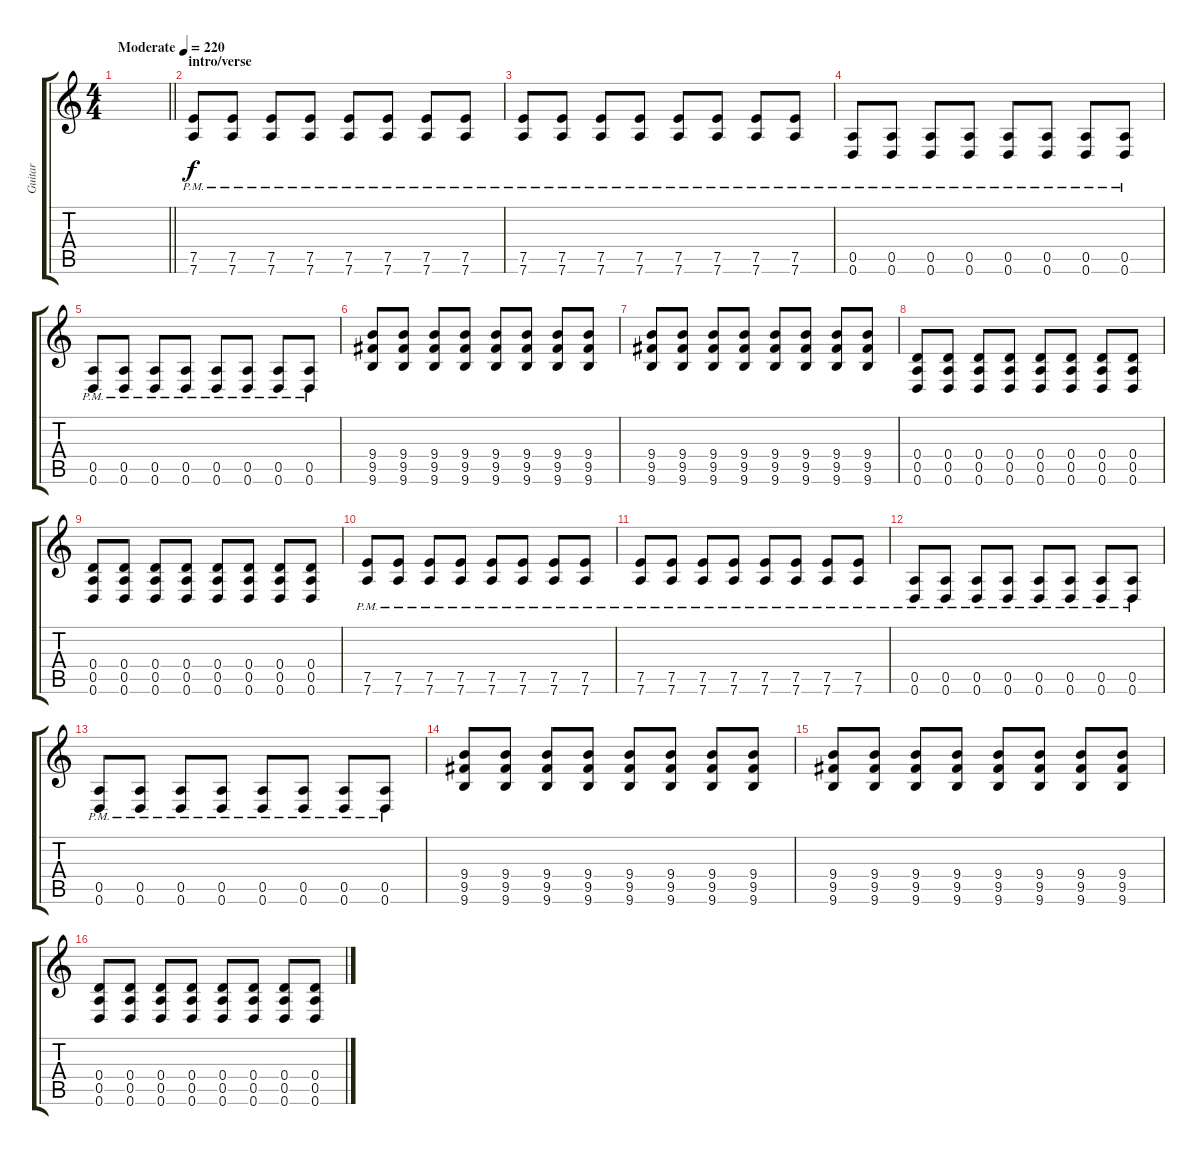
\track ("Guitar" "Guitar") {instrument distortionguitar}
\staff {score tabs}
\tuning (E4 B3 G3 D3 A2 D2) {hide}
\ts (4 4)
\tempo (220 "Moderate")
\clef g2
\barLineRight lightlight
\ks c
|
\section ("" "intro/verse")
(7.5{pm} 7.6{pm}).8 (7.5{pm} 7.6{pm}).8 (7.5{pm} 7.6{pm}).8 (7.5{pm} 7.6{pm}).8 (7.5{pm} 7.6{pm}).8 (7.5{pm} 7.6{pm}).8 (7.5{pm} 7.6{pm}).8 (7.5{pm} 7.6{pm}).8 |
(7.5{pm} 7.6{pm}).8 (7.5{pm} 7.6{pm}).8 (7.5{pm} 7.6{pm}).8 (7.5{pm} 7.6{pm}).8 (7.5{pm} 7.6{pm}).8 (7.5{pm} 7.6{pm}).8 (7.5{pm} 7.6{pm}).8 (7.5{pm} 7.6{pm}).8 |
(0.5{pm} 0.6{pm}).8 (0.5{pm} 0.6{pm}).8 (0.5{pm} 0.6{pm}).8 (0.5{pm} 0.6{pm}).8 (0.5{pm} 0.6{pm}).8 (0.5{pm} 0.6{pm}).8 (0.5{pm} 0.6{pm}).8 (0.5{pm} 0.6{pm}).8 |
(0.5{pm} 0.6{pm}).8 (0.5{pm} 0.6{pm}).8 (0.5{pm} 0.6{pm}).8 (0.5{pm} 0.6{pm}).8 (0.5{pm} 0.6{pm}).8 (0.5{pm} 0.6{pm}).8 (0.5{pm} 0.6{pm}).8 (0.5{pm} 0.6{pm}).8 |
(9.4 9.5 9.6).8 (9.4 9.5 9.6).8 (9.4 9.5 9.6).8 (9.4 9.5 9.6).8 (9.4 9.5 9.6).8 (9.4 9.5 9.6).8 (9.4 9.5 9.6).8 (9.4 9.5 9.6).8 |
(9.4 9.5 9.6).8 (9.4 9.5 9.6).8 (9.4 9.5 9.6).8 (9.4 9.5 9.6).8 (9.4 9.5 9.6).8 (9.4 9.5 9.6).8 (9.4 9.5 9.6).8 (9.4 9.5 9.6).8 |
(0.4 0.5 0.6).8 (0.4 0.5 0.6).8 (0.4 0.5 0.6).8 (0.4 0.5 0.6).8 (0.4 0.5 0.6).8 (0.4 0.5 0.6).8 (0.4 0.5 0.6).8 (0.4 0.5 0.6).8 |
(0.4 0.5 0.6).8 (0.4 0.5 0.6).8 (0.4 0.5 0.6).8 (0.4 0.5 0.6).8 (0.4 0.5 0.6).8 (0.4 0.5 0.6).8 (0.4 0.5 0.6).8 (0.4 0.5 0.6).8 |
(7.5{pm} 7.6{pm}).8 (7.5{pm} 7.6{pm}).8 (7.5{pm} 7.6{pm}).8 (7.5{pm} 7.6{pm}).8 (7.5{pm} 7.6{pm}).8 (7.5{pm} 7.6{pm}).8 (7.5{pm} 7.6{pm}).8 (7.5{pm} 7.6{pm}).8 |
(7.5{pm} 7.6{pm}).8 (7.5{pm} 7.6{pm}).8 (7.5{pm} 7.6{pm}).8 (7.5{pm} 7.6{pm}).8 (7.5{pm} 7.6{pm}).8 (7.5{pm} 7.6{pm}).8 (7.5{pm} 7.6{pm}).8 (7.5{pm} 7.6{pm}).8 |
(0.5{pm} 0.6{pm}).8 (0.5{pm} 0.6{pm}).8 (0.5{pm} 0.6{pm}).8 (0.5{pm} 0.6{pm}).8 (0.5{pm} 0.6{pm}).8 (0.5{pm} 0.6{pm}).8 (0.5{pm} 0.6{pm}).8 (0.5{pm} 0.6{pm}).8 |
(0.5{pm} 0.6{pm}).8 (0.5{pm} 0.6{pm}).8 (0.5{pm} 0.6{pm}).8 (0.5{pm} 0.6{pm}).8 (0.5{pm} 0.6{pm}).8 (0.5{pm} 0.6{pm}).8 (0.5{pm} 0.6{pm}).8 (0.5{pm} 0.6{pm}).8 |
(9.4 9.5 9.6).8 (9.4 9.5 9.6).8 (9.4 9.5 9.6).8 (9.4 9.5 9.6).8 (9.4 9.5 9.6).8 (9.4 9.5 9.6).8 (9.4 9.5 9.6).8 (9.4 9.5 9.6).8 |
(9.4 9.5 9.6).8 (9.4 9.5 9.6).8 (9.4 9.5 9.6).8 (9.4 9.5 9.6).8 (9.4 9.5 9.6).8 (9.4 9.5 9.6).8 (9.4 9.5 9.6).8 (9.4 9.5 9.6).8 |
(0.4 0.5 0.6).8 (0.4 0.5 0.6).8 (0.4 0.5 0.6).8 (0.4 0.5 0.6).8 (0.4 0.5 0.6).8 (0.4 0.5 0.6).8 (0.4 0.5 0.6).8 (0.4 0.5 0.6).8
